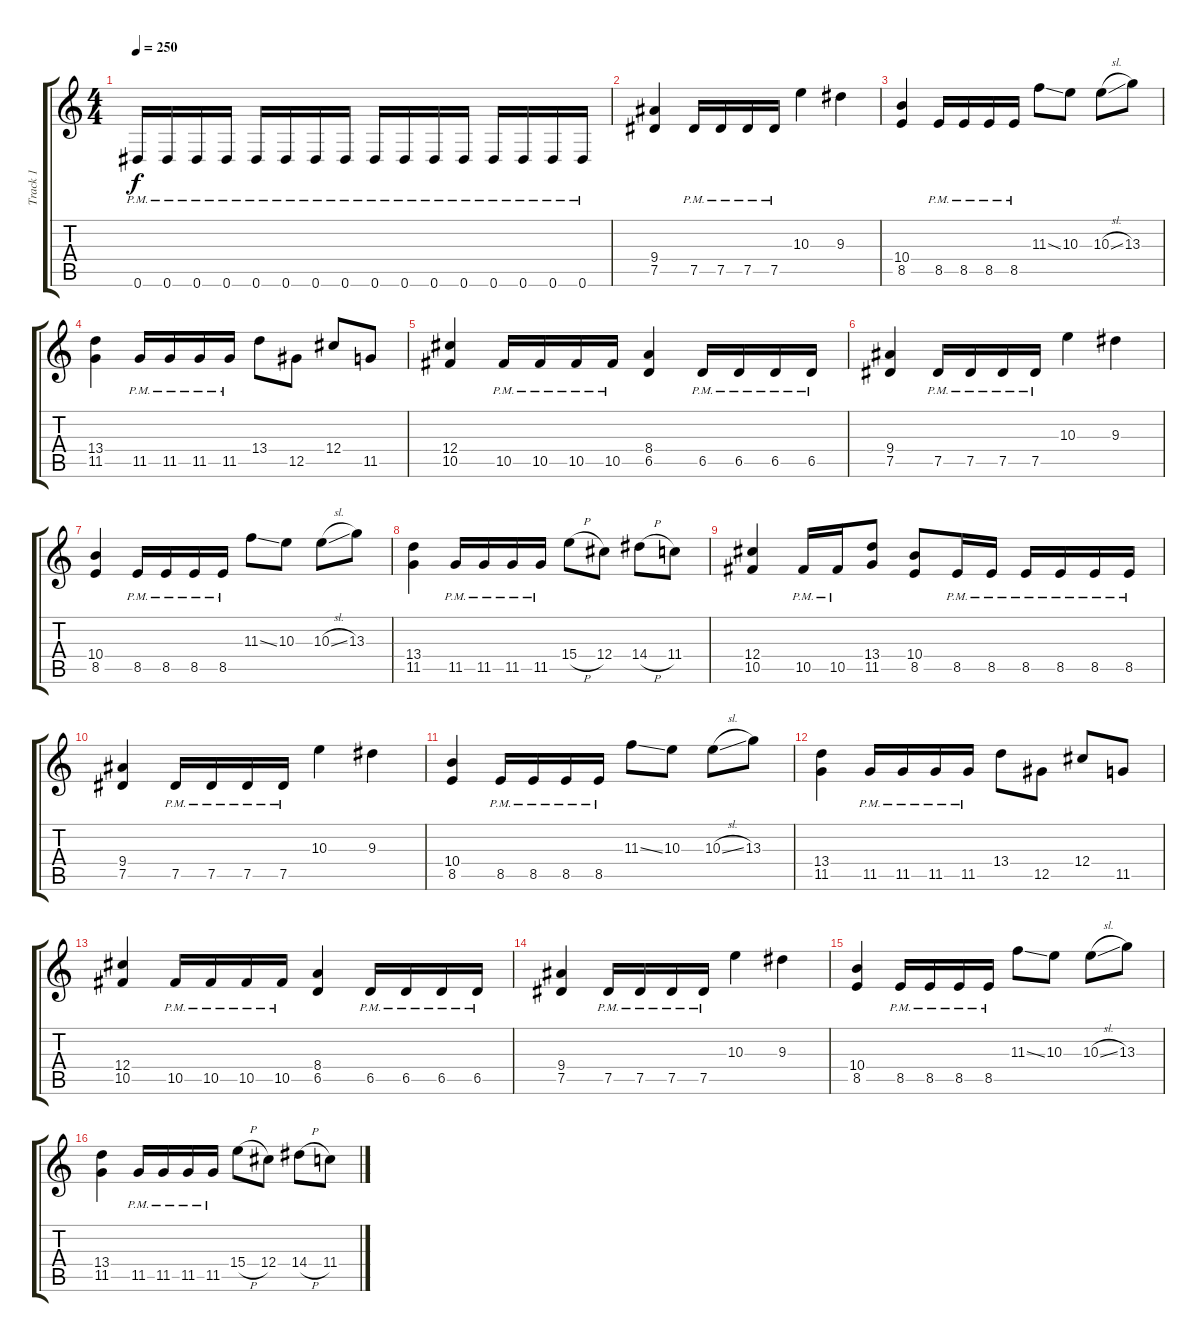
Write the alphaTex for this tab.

\track ("Track 1" "Track 1") {instrument distortionguitar}
\staff {score tabs}
\tuning (Eb4 Bb3 Gb3 Db3 Ab2 Eb2) {hide}
\ts (4 4)
\tempo 250
\clef g2
\ks c
0.6{pm}.16{dy f} 0.6{pm}.16 0.6{pm}.16 0.6{pm}.16 0.6{pm}.16 0.6{pm}.16 0.6{pm}.16 0.6{pm}.16 0.6{pm}.16 0.6{pm}.16 0.6{pm}.16 0.6{pm}.16 0.6{pm}.16 0.6{pm}.16 0.6{pm}.16 0.6{pm}.16 |
(9.4 7.5).4 7.5{pm}.16 7.5{pm}.16 7.5{pm}.16 7.5{pm}.16 10.3.4 9.3.4 |
(10.4 8.5).4 8.5{pm}.16 8.5{pm}.16 8.5{pm}.16 8.5{pm}.16 11.3{ss}.8 10.3.8 10.3{sl}.8 13.3.8 |
(13.4 11.5).4 11.5{pm}.16 11.5{pm}.16 11.5{pm}.16 11.5{pm}.16 13.4.8 12.5.8 12.4.8 11.5.8 |
(12.4 10.5).4 10.5{pm}.16 10.5{pm}.16 10.5{pm}.16 10.5{pm}.16 (8.4 6.5).4 6.5{pm}.16 6.5{pm}.16 6.5{pm}.16 6.5{pm}.16 |
(9.4 7.5).4 7.5{pm}.16 7.5{pm}.16 7.5{pm}.16 7.5{pm}.16 10.3.4 9.3.4 |
(10.4 8.5).4 8.5{pm}.16 8.5{pm}.16 8.5{pm}.16 8.5{pm}.16 11.3{ss}.8 10.3.8 10.3{sl}.8 13.3.8 |
(13.4 11.5).4 11.5{pm}.16 11.5{pm}.16 11.5{pm}.16 11.5{pm}.16 15.4{h}.8 12.4.8 14.4{h}.8 11.4.8 |
(12.4 10.5).4 10.5{pm}.16 10.5{pm}.16 (13.4 11.5).8 (10.4 8.5).8 8.5{pm}.16 8.5{pm}.16 8.5{pm}.16 8.5{pm}.16 8.5{pm}.16 8.5{pm}.16 |
(9.4 7.5).4 7.5{pm}.16 7.5{pm}.16 7.5{pm}.16 7.5{pm}.16 10.3.4 9.3.4 |
(10.4 8.5).4 8.5{pm}.16 8.5{pm}.16 8.5{pm}.16 8.5{pm}.16 11.3{ss}.8 10.3.8 10.3{sl}.8 13.3.8 |
(13.4 11.5).4 11.5{pm}.16 11.5{pm}.16 11.5{pm}.16 11.5{pm}.16 13.4.8 12.5.8 12.4.8 11.5.8 |
(12.4 10.5).4 10.5{pm}.16 10.5{pm}.16 10.5{pm}.16 10.5{pm}.16 (8.4 6.5).4 6.5{pm}.16 6.5{pm}.16 6.5{pm}.16 6.5{pm}.16 |
(9.4 7.5).4 7.5{pm}.16 7.5{pm}.16 7.5{pm}.16 7.5{pm}.16 10.3.4 9.3.4 |
(10.4 8.5).4 8.5{pm}.16 8.5{pm}.16 8.5{pm}.16 8.5{pm}.16 11.3{ss}.8 10.3.8 10.3{sl}.8 13.3.8 |
(13.4 11.5).4 11.5{pm}.16 11.5{pm}.16 11.5{pm}.16 11.5{pm}.16 15.4{h}.8 12.4.8 14.4{h}.8 11.4.8
